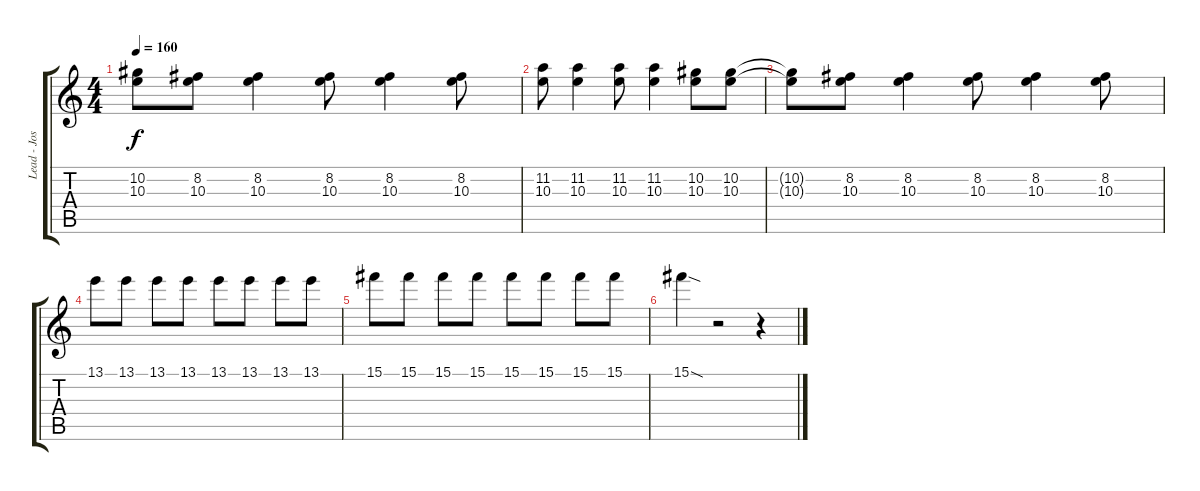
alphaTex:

\track ("Lead - Josh Farro" "Lead - Jos") {instrument distortionguitar}
\staff {score tabs}
\tuning (Eb4 Bb3 Gb3 Db3 Ab2 Db2) {hide}
\ts (4 4)
\tempo 160
\clef g2
\ks c
(10.2{t} 10.3{t}).8{dy f} (8.2 10.3).8 (8.2 10.3).4 (8.2 10.3).8 (8.2 10.3).4 (8.2 10.3).8 |
(11.2 10.3).8 (11.2 10.3).4 (11.2 10.3).8 (11.2 10.3).4 (10.2 10.3).8 (10.2 10.3).8 |
(10.2{t} 10.3{t}).8 (8.2 10.3).8 (8.2 10.3).4 (8.2 10.3).8 (8.2 10.3).4 (8.2 10.3).8 |
13.1.8 13.1.8 13.1.8 13.1.8 13.1.8 13.1.8 13.1.8 13.1.8 |
15.1.8 15.1.8 15.1.8 15.1.8 15.1.8 15.1.8 15.1.8 15.1.8 |
15.1{sod}.4 r.2 r.4
